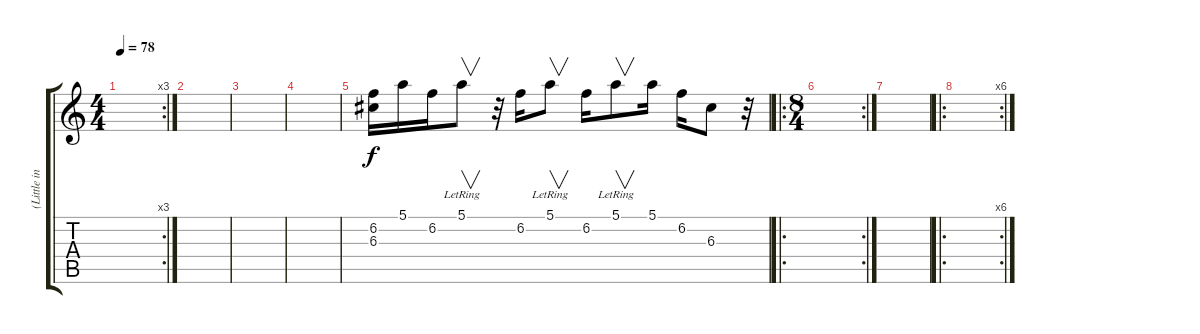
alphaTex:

\track ("(Little interlude)" "(Little in") {instrument acousticguitarsteel}
\staff {score tabs}
\tuning (E4 B3 G3 D3 A2 E2) {hide}
\rc 3
\ts (4 4)
\tempo 78
\clef g2
\ks c
|
|
|
|
(6.2 6.3).16 5.1.16 6.2.16 5.1{lr}.8{v} r.32 6.2.16 5.1{lr}.8{v} 6.2.16 5.1{lr}.8{v} 5.1.16 6.2.16 6.3.8 r.32 |
\ro
\rc 2
\ts (8 4)
|
|
\ro
\rc 6
